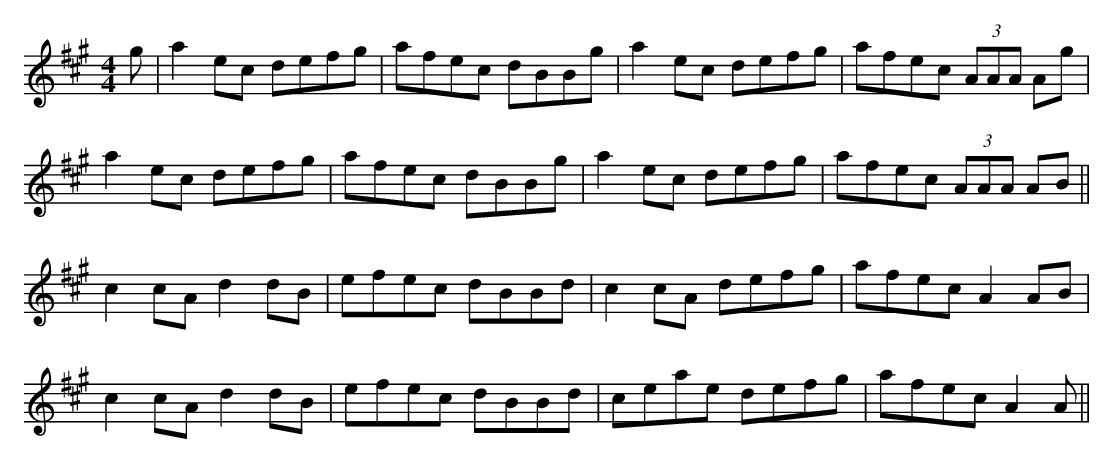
X:1
M:4/4
K:A
g|a2ec defg|afec dBBg|a2ec defg|afec (3AAA Ag|
a2ec defg|afec dBBg|a2ec defg|afec (3AAA AB||
c2cA d2dB|efec dBBd|c2cA defg|afec A2AB|
c2cA d2dB|efec dBBd|ceae defg|afec A2A||
